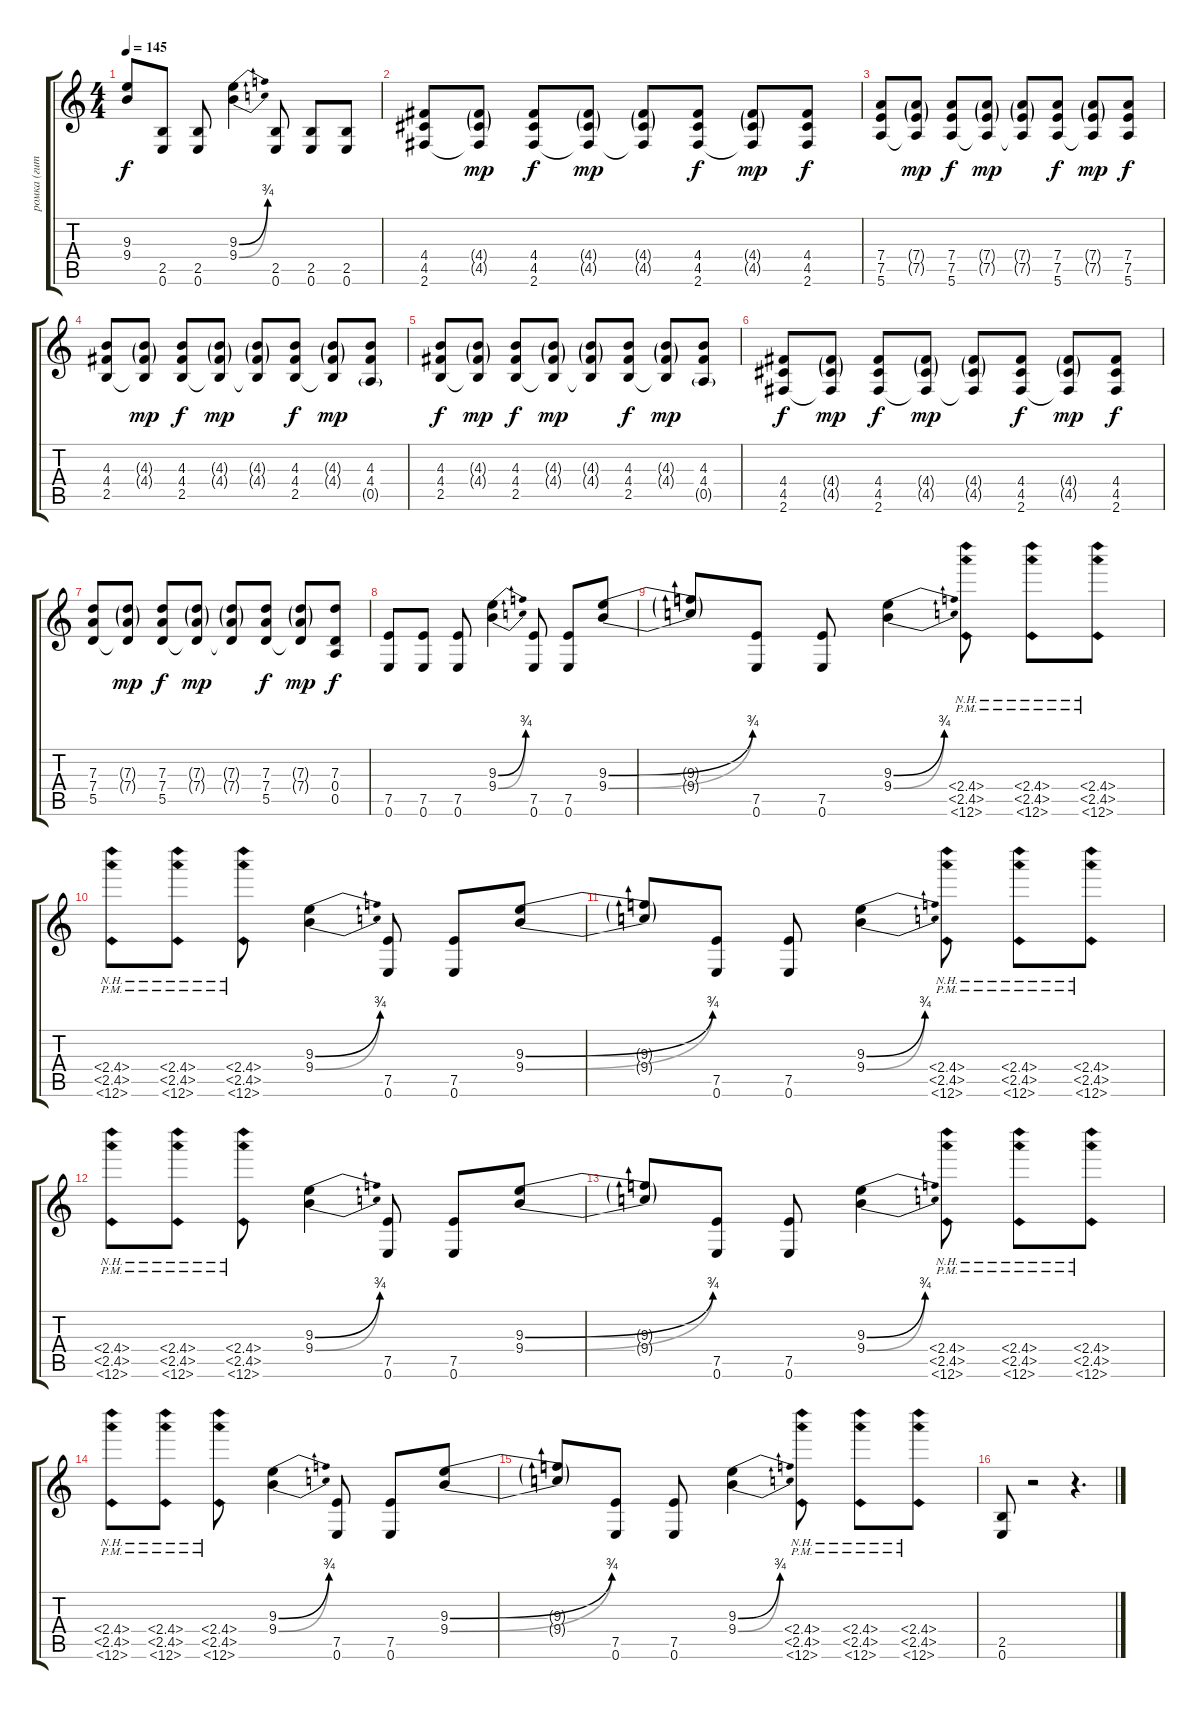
\track ("ромка (гитара)" "ромка (гит") {instrument overdrivenguitar}
\staff {score tabs}
\tuning (E4 B3 G3 D3 A2 E2) {hide}
\ts (4 4)
\tempo 145
\clef g2
\ks c
(9.3{t} 9.4{t}).8{dy f} (2.5 0.6).8 (2.5 0.6).8 (9.3{be (bend 0 0 60 3)} 9.4{be (bend 0 0 60 3)}).4 (2.5 0.6).8 (2.5 0.6).8 (2.5 0.6).8 |
(4.4 4.5 2.6).8 (4.4{g} 4.5{g} 2.6{t}).8{dy mp} (4.4 4.5 2.6).8{dy f} (4.4{g} 4.5{g} 2.6{t}).8{dy mp} (4.4{g} 4.5{g} 2.6{t}).8 (4.4 4.5 2.6).8{dy f} (4.4{g} 4.5{g} 2.6{t}).8{dy mp} (4.4 4.5 2.6).8{dy f} |
(7.4 7.5 5.6).8 (7.4{g} 7.5{g} 5.6{t}).8{dy mp} (7.4 7.5 5.6).8{dy f} (7.4{g} 7.5{g} 5.6{t}).8{dy mp} (7.4{g} 7.5{g} 5.6{t}).8 (7.4 7.5 5.6).8{dy f} (7.4{g} 7.5{g} 5.6{t}).8{dy mp} (7.4 7.5 5.6).8{dy f} |
(4.3 4.4 2.5).8 (4.3{g} 4.4{g} 2.5{t}).8{dy mp} (4.3 4.4 2.5).8{dy f} (4.3{g} 4.4{g} 2.5{t}).8{dy mp} (4.3{g} 4.4{g} 2.5{t}).8 (4.3 4.4 2.5).8{dy f} (4.3{g} 4.4{g} 2.5{t}).8{dy mp} (4.3 4.4 0.5{g}).8 |
(4.3 4.4 2.5).8{dy f} (4.3{g} 4.4{g} 2.5{t}).8{dy mp} (4.3 4.4 2.5).8{dy f} (4.3{g} 4.4{g} 2.5{t}).8{dy mp} (4.3{g} 4.4{g} 2.5{t}).8 (4.3 4.4 2.5).8{dy f} (4.3{g} 4.4{g} 2.5{t}).8{dy mp} (4.3 4.4 0.5{g}).8 |
(4.4 4.5 2.6).8{dy f} (4.4{g} 4.5{g} 2.6{t}).8{dy mp} (4.4 4.5 2.6).8{dy f} (4.4{g} 4.5{g} 2.6{t}).8{dy mp} (4.4{g} 4.5{g} 2.6{t}).8 (4.4 4.5 2.6).8{dy f} (4.4{g} 4.5{g} 2.6{t}).8{dy mp} (4.4 4.5 2.6).8{dy f} |
(7.3 7.4 5.5).8 (7.3{g} 7.4{g} 5.5{t}).8{dy mp} (7.3 7.4 5.5).8{dy f} (7.3{g} 7.4{g} 5.5{t}).8{dy mp} (7.3{g} 7.4{g} 5.5{t}).8 (7.3 7.4 5.5).8{dy f} (7.3{g} 7.4{g} 5.5{t}).8{dy mp} (7.3 0.4 0.5).8{dy f} |
(7.5 0.6).8 (7.5 0.6).8 (7.5 0.6).8 (9.3{be (bend 0 0 60 3)} 9.4{be (bend 0 0 60 3)}).4 (7.5 0.6).8 (7.5 0.6).8 (9.3{be (bend 0 0 60 3)} 9.4{be (bend 0 0 60 3)}).8 |
(9.3{t} 9.4{t}).8 (7.5 0.6).8 (7.5 0.6).8 (9.3{be (bend 0 0 60 3)} 9.4{be (bend 0 0 60 3)}).4 (2.4{nh pm} 2.5{nh pm} 0.6{nh pm}).8 (2.4{nh pm} 2.5{nh pm} 0.6{nh pm}).8 (2.4{nh pm} 2.5{nh pm} 0.6{nh pm}).8 |
(2.4{nh pm} 2.5{nh pm} 0.6{nh pm}).8 (2.4{nh pm} 2.5{nh pm} 0.6{nh pm}).8 (2.4{nh pm} 2.5{nh pm} 0.6{nh pm}).8 (9.3{be (bend 0 0 60 3)} 9.4{be (bend 0 0 60 3)}).4 (7.5 0.6).8 (7.5 0.6).8 (9.3{be (bend 0 0 60 3)} 9.4{be (bend 0 0 60 3)}).8 |
(9.3{t} 9.4{t}).8 (7.5 0.6).8 (7.5 0.6).8 (9.3{be (bend 0 0 60 3)} 9.4{be (bend 0 0 60 3)}).4 (2.4{nh pm} 2.5{nh pm} 0.6{nh pm}).8 (2.4{nh pm} 2.5{nh pm} 0.6{nh pm}).8 (2.4{nh pm} 2.5{nh pm} 0.6{nh pm}).8 |
(2.4{nh pm} 2.5{nh pm} 0.6{nh pm}).8 (2.4{nh pm} 2.5{nh pm} 0.6{nh pm}).8 (2.4{nh pm} 2.5{nh pm} 0.6{nh pm}).8 (9.3{be (bend 0 0 60 3)} 9.4{be (bend 0 0 60 3)}).4 (7.5 0.6).8 (7.5 0.6).8 (9.3{be (bend 0 0 60 3)} 9.4{be (bend 0 0 60 3)}).8 |
(9.3{t} 9.4{t}).8 (7.5 0.6).8 (7.5 0.6).8 (9.3{be (bend 0 0 60 3)} 9.4{be (bend 0 0 60 3)}).4 (2.4{nh pm} 2.5{nh pm} 0.6{nh pm}).8 (2.4{nh pm} 2.5{nh pm} 0.6{nh pm}).8 (2.4{nh pm} 2.5{nh pm} 0.6{nh pm}).8 |
(2.4{nh pm} 2.5{nh pm} 0.6{nh pm}).8 (2.4{nh pm} 2.5{nh pm} 0.6{nh pm}).8 (2.4{nh pm} 2.5{nh pm} 0.6{nh pm}).8 (9.3{be (bend 0 0 60 3)} 9.4{be (bend 0 0 60 3)}).4 (7.5 0.6).8 (7.5 0.6).8 (9.3{be (bend 0 0 60 3)} 9.4{be (bend 0 0 60 3)}).8 |
(9.3{t} 9.4{t}).8 (7.5 0.6).8 (7.5 0.6).8 (9.3{be (bend 0 0 60 3)} 9.4{be (bend 0 0 60 3)}).4 (2.4{nh pm} 2.5{nh pm} 0.6{nh pm}).8 (2.4{nh pm} 2.5{nh pm} 0.6{nh pm}).8 (2.4{nh pm} 2.5{nh pm} 0.6{nh pm}).8 |
(2.5 0.6).8 r.2 r.4{d}
